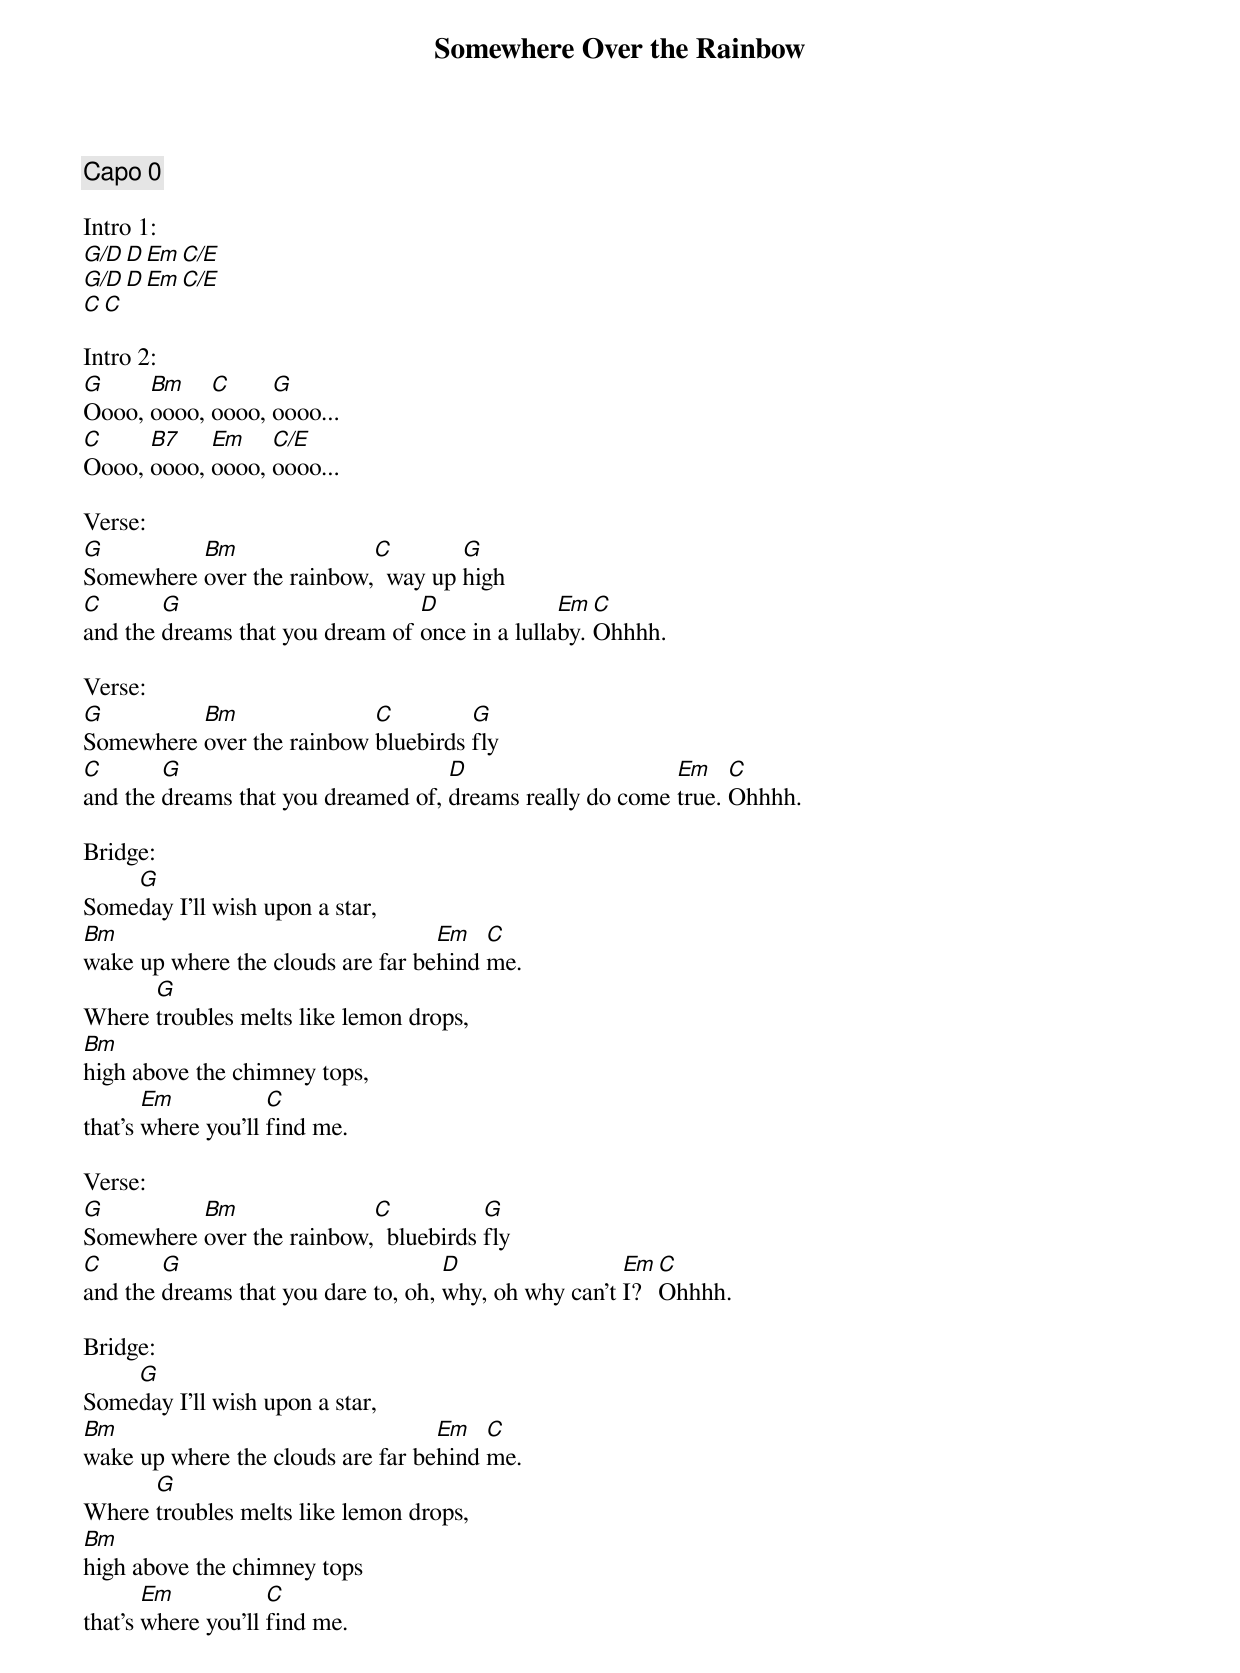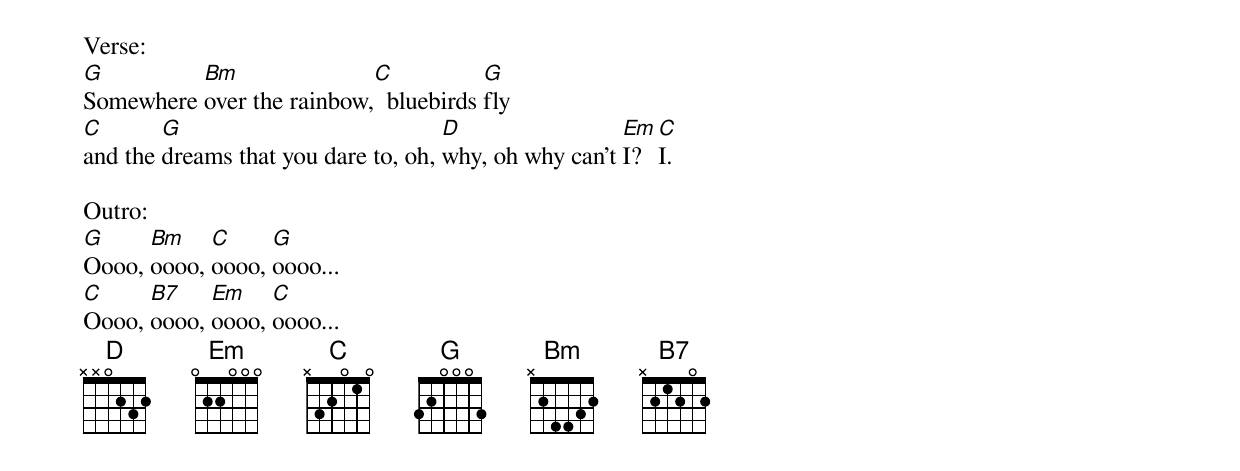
{title:Somewhere Over the Rainbow}
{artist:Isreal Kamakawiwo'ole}
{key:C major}
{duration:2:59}
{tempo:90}
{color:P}

{comment: Capo 0}

Intro 1:
[G/D][D][Em][C/E]
[G/D][D][Em][C/E]
[C][C]

Intro 2:
[G]Oooo, [Bm]oooo, [C]oooo, [G]oooo...
[C]Oooo, [B7]oooo, [Em]oooo, [C/E]oooo...

Verse:
[G]Somewhere [Bm]over the rainbow,[C]  way up [G]high
[C]and the [G]dreams that you dream of [D]once in a lulla[Em]by. [C]Ohhhh.

Verse:
[G]Somewhere [Bm]over the rainbow [C]bluebirds [G]fly
[C]and the [G]dreams that you dreamed of, [D]dreams really do come [Em]true. [C]Ohhhh.

Bridge:
Some[G]day I'll wish upon a star,
[Bm]wake up where the clouds are far be[Em]hind [C]me.
Where [G]troubles melts like lemon drops,
[Bm]high above the chimney tops,
that's [Em]where you'll [C]find me.

Verse:
[G]Somewhere [Bm]over the rainbow,[C]  bluebirds [G]fly
[C]and the [G]dreams that you dare to, oh, [D]why, oh why can't [Em]I? [C]Ohhhh.

Bridge:
Some[G]day I'll wish upon a star,
[Bm]wake up where the clouds are far be[Em]hind [C]me.
Where [G]troubles melts like lemon drops,
[Bm]high above the chimney tops
that's [Em]where you'll [C]find me.

Verse:
[G]Somewhere [Bm]over the rainbow,[C]  bluebirds [G]fly
[C]and the [G]dreams that you dare to, oh, [D]why, oh why can't [Em]I? [C]I.

Outro:
[G]Oooo, [Bm]oooo, [C]oooo, [G]oooo...
[C]Oooo, [B7]oooo, [Em]oooo, [C]oooo...
